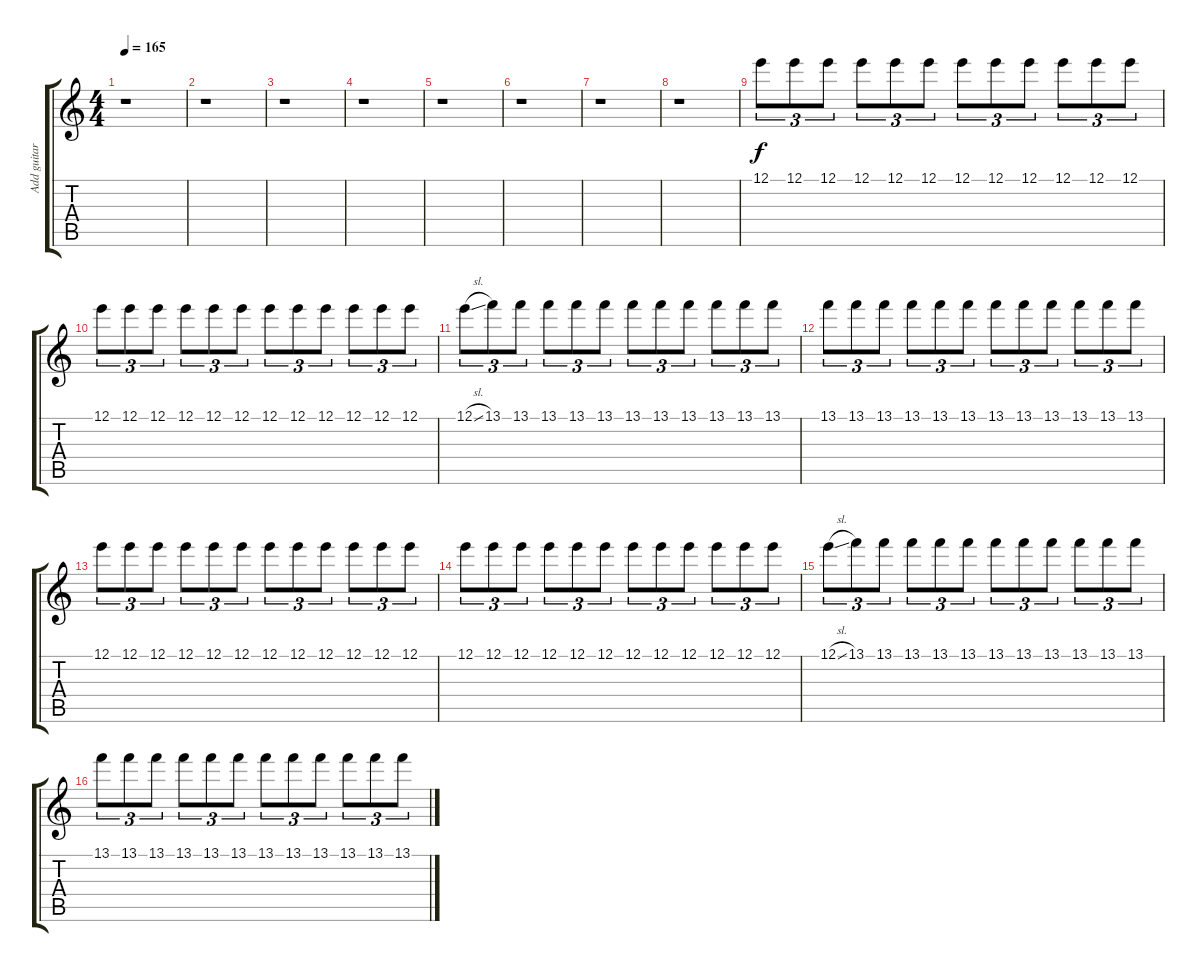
\track ("Add guitar 4" "Add guitar") {instrument distortionguitar}
\staff {score tabs}
\tuning (E4 B3 G3 D3 A2 D2) {hide}
\ts (4 4)
\tempo 165
\clef g2
\ks c
r.1{dy f} |
r.1 |
r.1 |
r.1 |
r.1 |
r.1 |
r.1 |
r.1 |
12.1.8{tu (3 2) volume 7} 12.1.8{tu (3 2)} 12.1.8{tu (3 2)} 12.1.8{tu (3 2)} 12.1.8{tu (3 2)} 12.1.8{tu (3 2)} 12.1.8{tu (3 2)} 12.1.8{tu (3 2)} 12.1.8{tu (3 2)} 12.1.8{tu (3 2)} 12.1.8{tu (3 2)} 12.1.8{tu (3 2)} |
12.1.8{tu (3 2)} 12.1.8{tu (3 2)} 12.1.8{tu (3 2)} 12.1.8{tu (3 2)} 12.1.8{tu (3 2)} 12.1.8{tu (3 2)} 12.1.8{tu (3 2)} 12.1.8{tu (3 2)} 12.1.8{tu (3 2)} 12.1.8{tu (3 2)} 12.1.8{tu (3 2)} 12.1.8{tu (3 2)} |
12.1{sl}.8{tu (3 2)} 13.1.8{tu (3 2)} 13.1.8{tu (3 2)} 13.1.8{tu (3 2)} 13.1.8{tu (3 2)} 13.1.8{tu (3 2)} 13.1.8{tu (3 2)} 13.1.8{tu (3 2)} 13.1.8{tu (3 2)} 13.1.8{tu (3 2)} 13.1.8{tu (3 2)} 13.1.8{tu (3 2)} |
13.1.8{tu (3 2)} 13.1.8{tu (3 2)} 13.1.8{tu (3 2)} 13.1.8{tu (3 2)} 13.1.8{tu (3 2)} 13.1.8{tu (3 2)} 13.1.8{tu (3 2)} 13.1.8{tu (3 2)} 13.1.8{tu (3 2)} 13.1.8{tu (3 2)} 13.1.8{tu (3 2)} 13.1.8{tu (3 2)} |
12.1.8{tu (3 2)} 12.1.8{tu (3 2)} 12.1.8{tu (3 2)} 12.1.8{tu (3 2)} 12.1.8{tu (3 2)} 12.1.8{tu (3 2)} 12.1.8{tu (3 2)} 12.1.8{tu (3 2)} 12.1.8{tu (3 2)} 12.1.8{tu (3 2)} 12.1.8{tu (3 2)} 12.1.8{tu (3 2)} |
12.1.8{tu (3 2)} 12.1.8{tu (3 2)} 12.1.8{tu (3 2)} 12.1.8{tu (3 2)} 12.1.8{tu (3 2)} 12.1.8{tu (3 2)} 12.1.8{tu (3 2)} 12.1.8{tu (3 2)} 12.1.8{tu (3 2)} 12.1.8{tu (3 2)} 12.1.8{tu (3 2)} 12.1.8{tu (3 2)} |
12.1{sl}.8{tu (3 2)} 13.1.8{tu (3 2)} 13.1.8{tu (3 2)} 13.1.8{tu (3 2)} 13.1.8{tu (3 2)} 13.1.8{tu (3 2)} 13.1.8{tu (3 2)} 13.1.8{tu (3 2)} 13.1.8{tu (3 2)} 13.1.8{tu (3 2)} 13.1.8{tu (3 2)} 13.1.8{tu (3 2)} |
13.1.8{tu (3 2)} 13.1.8{tu (3 2)} 13.1.8{tu (3 2)} 13.1.8{tu (3 2)} 13.1.8{tu (3 2)} 13.1.8{tu (3 2)} 13.1.8{tu (3 2)} 13.1.8{tu (3 2)} 13.1.8{tu (3 2)} 13.1.8{tu (3 2)} 13.1.8{tu (3 2)} 13.1.8{tu (3 2)}
